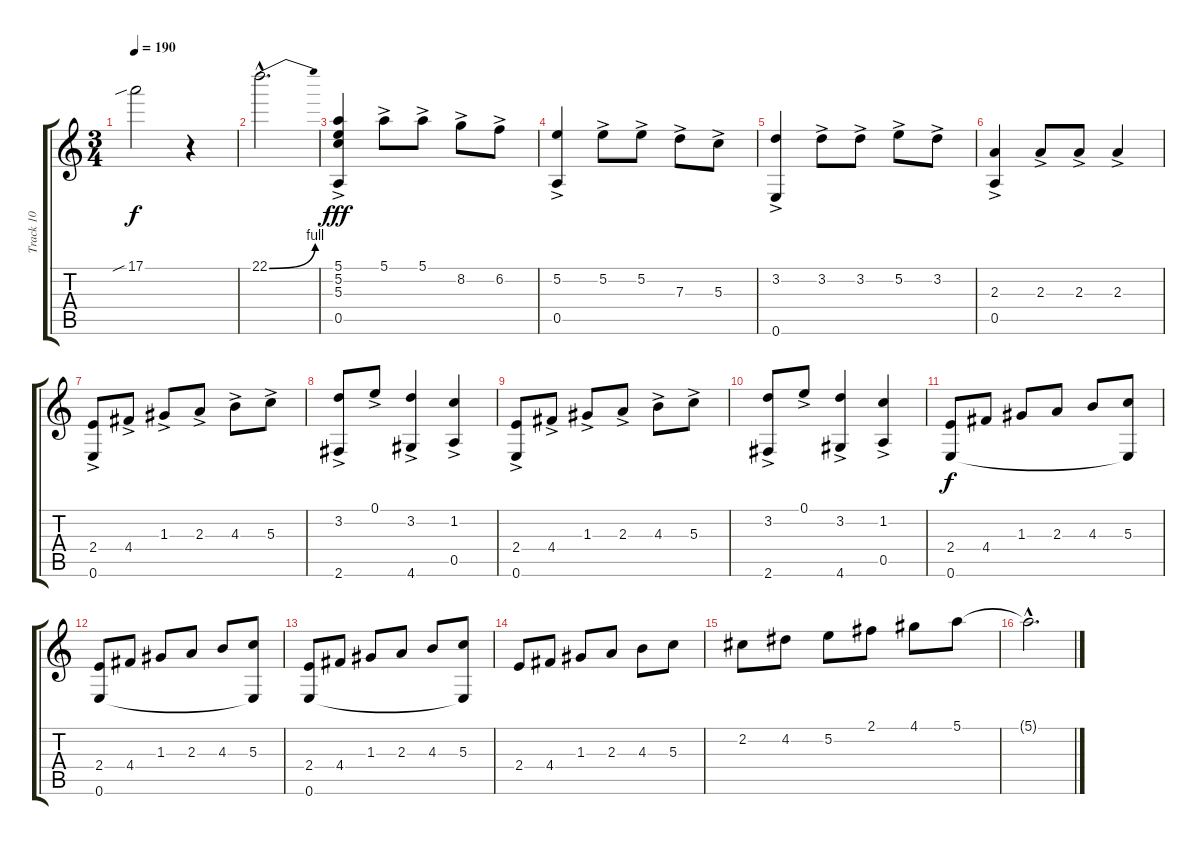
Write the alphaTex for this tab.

\track ("Track 10" "Track 10") {instrument overdrivenguitar}
\staff {score tabs}
\tuning (E4 B3 G3 D3 A2 E2) {hide}
\ts (3 4)
\tempo 190
\clef g2
\ks c
17.1{sib}.2{dy f} r.4 |
22.1{be (bend 0 0 60 4) hac}.2{d} |
(5.1{ac} 5.2{ac} 5.3{ac} 0.5{ac}).4{dy fff volume 16} 5.1{ac}.8 5.1{ac}.8 8.2{ac}.8 6.2{ac}.8 |
(5.2{ac} 0.5{ac}).4 5.2{ac}.8 5.2{ac}.8 7.3{ac}.8 5.3{ac}.8 |
(3.2{ac} 0.6{ac}).4 3.2{ac}.8 3.2{ac}.8 5.2{ac}.8 3.2{ac}.8 |
(2.3{ac} 0.5{ac}).4 2.3{ac}.8 2.3{ac}.8 2.3{ac}.4 |
(2.4{ac} 0.6{ac}).8 4.4{ac}.8 1.3{ac}.8 2.3{ac}.8 4.3{ac}.8 5.3{ac}.8 |
(3.2{ac} 2.6{ac}).8 0.1{ac}.8 (3.2{ac} 4.6{ac}).4 (1.2{ac} 0.5{ac}).4 |
(2.4{ac} 0.6{ac}).8 4.4{ac}.8 1.3{ac}.8 2.3{ac}.8 4.3{ac}.8 5.3{ac}.8 |
(3.2{ac} 2.6{ac}).8 0.1{ac}.8 (3.2{ac} 4.6{ac}).4 (1.2{ac} 0.5{ac}).4 |
(2.4 0.6).8{dy f} 4.4.8 1.3.8 2.3.8 4.3.8 (5.3 0.6{t}).8 |
(2.4 0.6).8 4.4.8 1.3.8 2.3.8 4.3.8 (5.3 0.6{t}).8 |
(2.4 0.6).8 4.4.8 1.3.8 2.3.8 4.3.8 (5.3 0.6{t}).8 |
2.4.8 4.4.8 1.3.8 2.3.8 4.3.8 5.3.8 |
2.2.8 4.2.8 5.2.8 2.1.8 4.1.8 5.1.8 |
5.1{hac t}.2{d}
